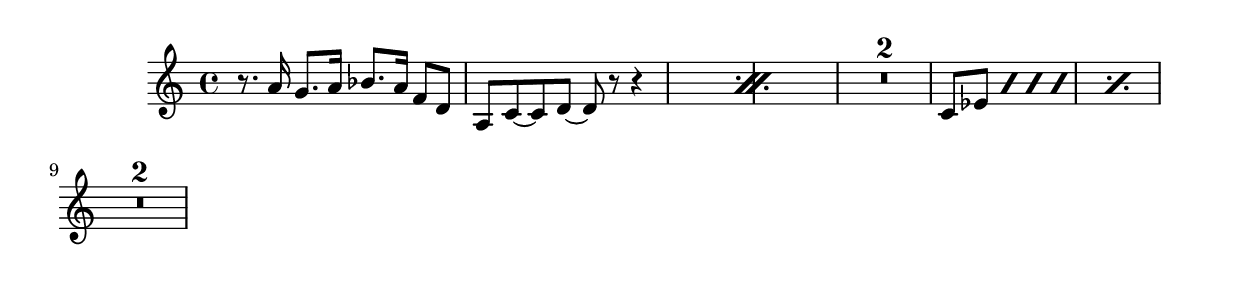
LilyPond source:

\version "2.14.0"
\header {
  texidoc = "Measure repeats may be nested with beat repeats."
}

\paper {
  ragged-right = ##t
}
\relative c'' \context Voice {
  \set Score.skipBars = ##t
  \time 4/4
				% riff
  \repeat "percent" 2 { r8. a16 g8. a16 bes8. a16 f8 d |  a c8 ~ c8 d8 ~ d8 r8 r4 }

  R1*2
  \repeat "percent" 2 { \repeat "percent" 4 { c8 es } }
  R1*2
}

